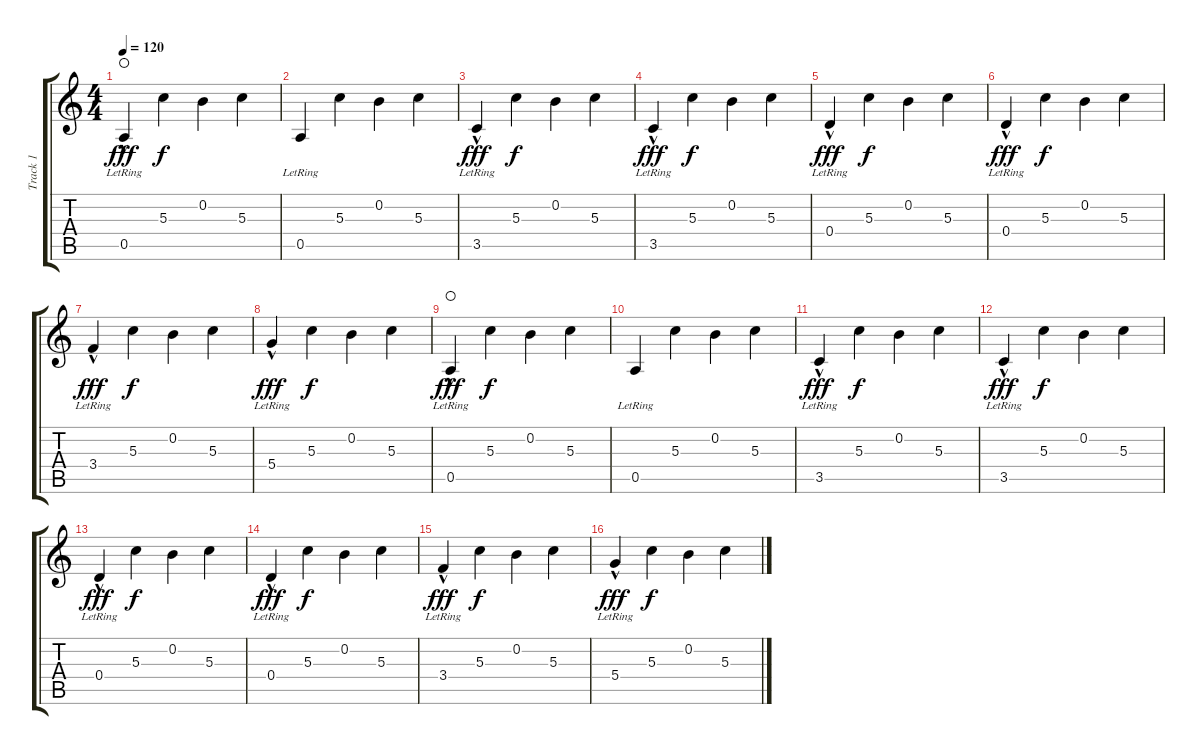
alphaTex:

\track ("Track 1" "Track 1") {instrument acousticguitarsteel}
\staff {score tabs}
\tuning (E4 B3 G3 D3 A2 E2) {hide}
\ts (4 4)
\tempo 120
\clef g2
\ks c
0.5{hac lr}.4{dy fff waho} 5.3.4{dy f} 0.2.4 5.3.4 |
0.5{lr}.4 5.3.4 0.2.4 5.3.4 |
3.5{hac lr}.4{dy fff} 5.3.4{dy f} 0.2.4 5.3.4 |
3.5{hac lr}.4{dy fff} 5.3.4{dy f} 0.2.4 5.3.4 |
0.4{hac lr}.4{dy fff} 5.3.4{dy f} 0.2.4 5.3.4 |
0.4{hac lr}.4{dy fff} 5.3.4{dy f} 0.2.4 5.3.4 |
3.4{hac lr}.4{dy fff} 5.3.4{dy f} 0.2.4 5.3.4 |
5.4{hac lr}.4{dy fff} 5.3.4{dy f} 0.2.4 5.3.4 |
0.5{hac lr}.4{dy fff waho} 5.3.4{dy f} 0.2.4 5.3.4 |
0.5{lr}.4 5.3.4 0.2.4 5.3.4 |
3.5{hac lr}.4{dy fff} 5.3.4{dy f} 0.2.4 5.3.4 |
3.5{hac lr}.4{dy fff} 5.3.4{dy f} 0.2.4 5.3.4 |
0.4{hac lr}.4{dy fff} 5.3.4{dy f} 0.2.4 5.3.4 |
0.4{hac lr}.4{dy fff} 5.3.4{dy f} 0.2.4 5.3.4 |
3.4{hac lr}.4{dy fff} 5.3.4{dy f} 0.2.4 5.3.4 |
5.4{hac lr}.4{dy fff} 5.3.4{dy f} 0.2.4 5.3.4
